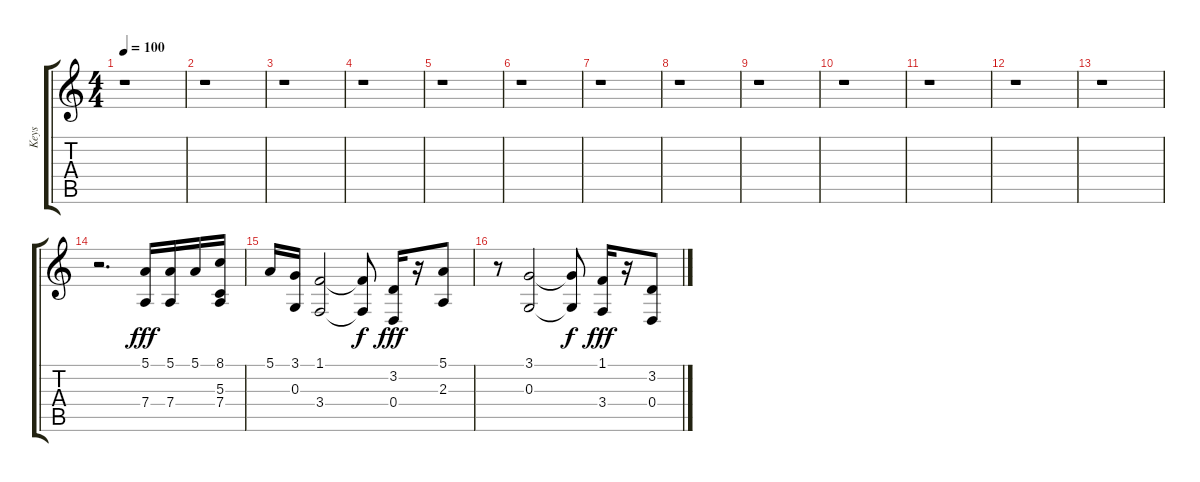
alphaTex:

\track ("Keys" "Keys") {instrument synthbrass1}
\staff {score tabs}
\tuning (E4 B3 G3 D3 A2 E2) {hide}
\ts (4 4)
\tempo 100
\clef g2
\ks c
r.1{dy f} |
r.1 |
r.1 |
r.1 |
r.1 |
r.1 |
r.1 |
r.1 |
r.1 |
r.1 |
r.1 |
r.1 |
r.1 |
r.2{d} (5.1 7.4).16{dy fff} (5.1 7.4).16 5.1.16 (8.1 5.3 7.4).16 |
5.1.16 (3.1 0.3).16 (1.1 3.4).2 (1.1{t} 3.4{t}).8{dy f} (3.2 0.4).16{dy fff} r.16 (5.1 2.3).8 |
r.8 (3.1 0.3).2 (3.1{t} 0.3{t}).8{dy f} (1.1 3.4).16{dy fff} r.16 (3.2 0.4).8
